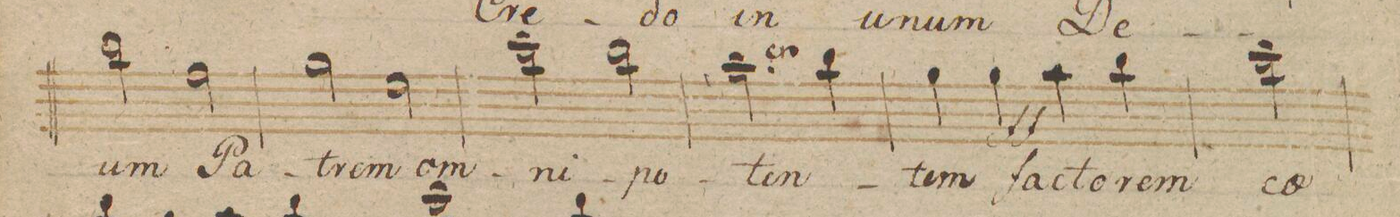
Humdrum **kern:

**kern	**text	**dynam
*I"Alto.	*	*
*clefC3	*	*
*k[b-]	*	*
*met(c|)	*	*
*M2/2	*	*
2cc\	-um	.
2g\	Pa-	.
=6	=6	=6
2a\	-trem	.
2f\	Om-	.
=7	=7	=7
2dd\	-ni-	.
2cc\	-po-	.
=8	=8	=8
2.b-\$sS	-ten-	.
4cc\	.	.
=9	=9	=9
4a\	-tem	.
4a\	fac-	ff
4b-\	-to-	.
4cc\	-rem	.
=10	=10	=10
1dd	cae-	.
=11	=11	=11
*-	*-	*-
